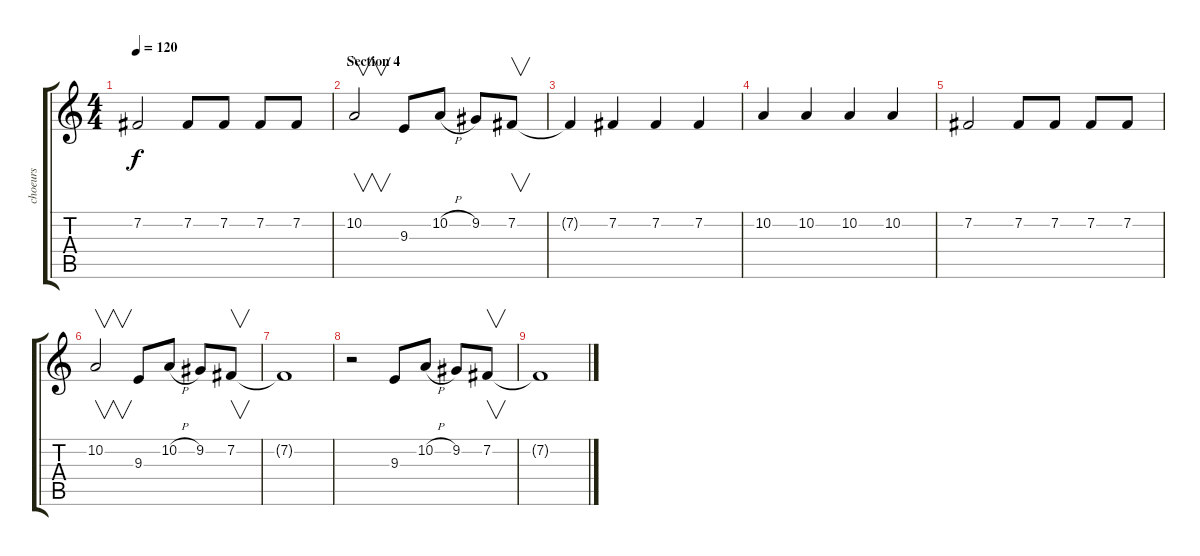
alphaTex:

\track ("choeurs" "choeurs") {instrument panflute}
\staff {score tabs}
\tuning (E4 B3 G3 D3 A2 E2) {hide}
\ts (4 4)
\tempo 120
\clef g2
\ks c
7.2.2{dy f} 7.2.8 7.2.8 7.2.8 7.2.8 |
\section ("" "Section 4")
10.2.2{v} 9.3.8 10.2{h}.8 9.2.8 7.2.8{v} |
7.2{t}.4 7.2.4 7.2.4 7.2.4 |
10.2.4 10.2.4 10.2.4 10.2.4 |
7.2.2 7.2.8 7.2.8 7.2.8 7.2.8 |
10.2.2{v} 9.3.8 10.2{h}.8 9.2.8 7.2.8{v} |
7.2{t}.1 |
r.2 9.3.8 10.2{h}.8 9.2.8 7.2.8{v} |
7.2{t}.1
